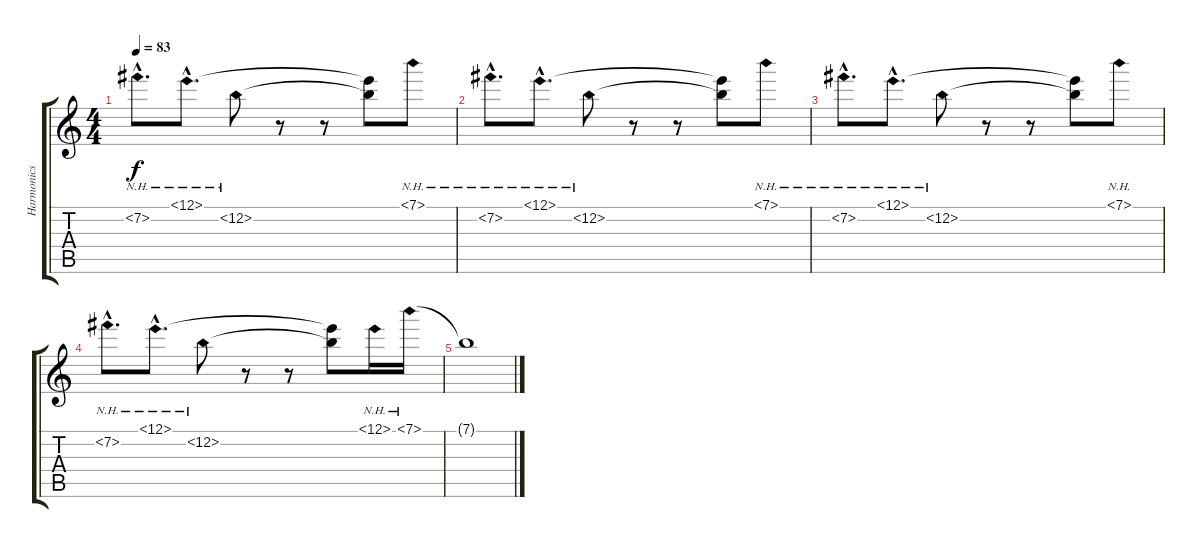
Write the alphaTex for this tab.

\track ("Harmonics" "Harmonics") {instrument acousticguitarsteel}
\staff {score tabs}
\tuning (E4 B3 G3 D3 A2 E2) {hide}
\ts (4 4)
\tempo 83
\clef g2
\ks c
7.2{nh hac}.8{d dy f} 12.1{nh hac}.8{d} 12.2{nh}.8 r.8 r.8 (12.1{t} 12.2{t}).8 7.1{nh}.8 |
7.2{nh hac}.8{d} 12.1{nh hac}.8{d} 12.2{nh}.8 r.8 r.8 (12.1{t} 12.2{t}).8 7.1{nh}.8 |
7.2{nh hac}.8{d} 12.1{nh hac}.8{d} 12.2{nh}.8 r.8 r.8 (12.1{t} 12.2{t}).8 7.1{nh}.8 |
7.2{nh hac}.8{d} 12.1{nh hac}.8{d} 12.2{nh}.8 r.8 r.8 (12.1{t} 12.2{t}).8 12.1{nh}.16 7.1{nh}.16 |
7.1{t}.1
